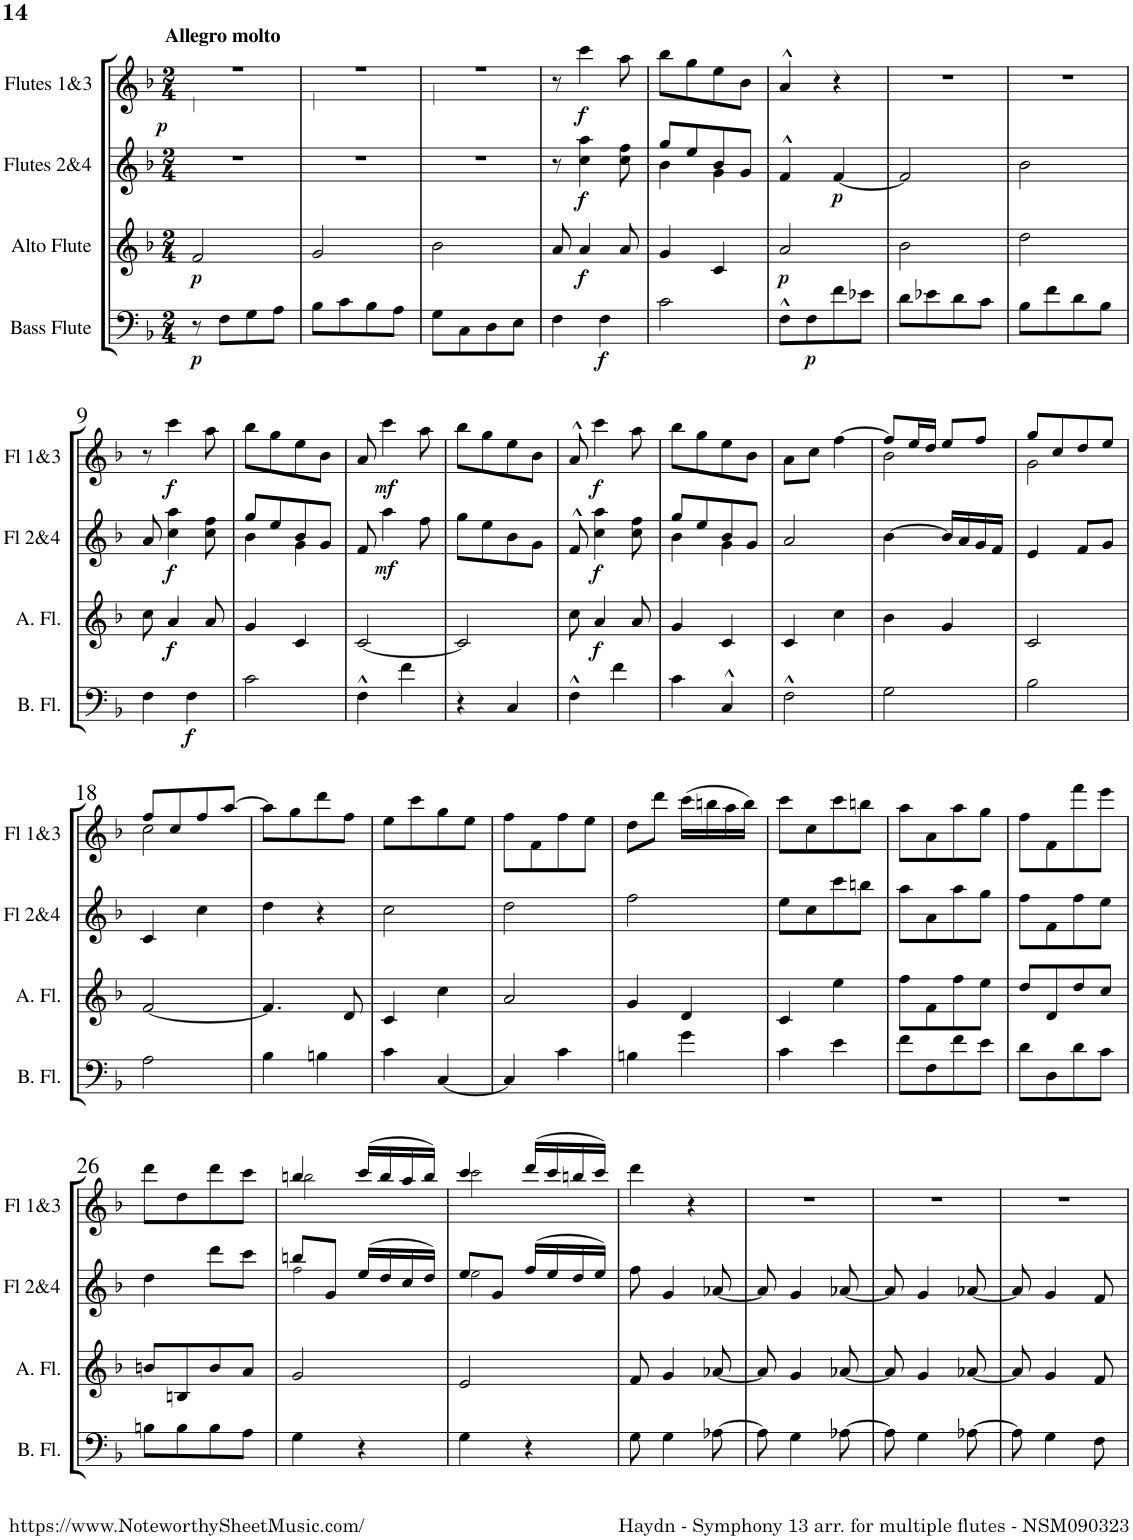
**kern	**dynam	**kern	**dynam	**kern	**dynam	**kern	**dynam
*part4	*part4	*part3	*part3	*part2	*part2	*part1	*part1
*staff4	*staff4	*staff3	*staff3	*staff2	*staff2	*staff1	*staff1
*I"Bass Flute	*	*I"Alto Flute	*	*I"Flutes 2&amp;4	*	*I"Flutes 1&amp;3	*
*I'B. Fl.	*	*I'A. Fl.	*	*I'Fl 2&amp;4	*	*I'Fl 1&amp;3	*
!!LO:PB:g=z
*clefF4	*	*clefG2	*	*clefG2	*	*clefG2	*
*k[b-]	*	*k[b-]	*	*k[b-]	*	*k[b-]	*
*M2/4	*	*M2/4	*	*M2/4	*	*M2/4	*
=1	=1	=1	=1	=1	=1	=1	=1
*	*	*	*	*^	*	*^	*
!	!	!	!	!	!	!	!LO:TX:a:B:t=Allegro molto	!	!
!	!LO:DY:b	!	!LO:DY:b	!	!	!	!	!	!LO:DY:b
8r	p	2f/	p	2r	2f!	.	2r	2f!\	p
8F\L	.	.	.	.	.	.	.	.	.
8G\	.	.	.	.	.	.	.	.	.
8A\J	.	.	.	.	.	.	.	.	.
=2	=2	=2	=2	=2	=2	=2	=2	=2	=2
8B-\L	.	2g/	.	2r	2g!	.	2r	2g!\	.
8c\	.	.	.	.	.	.	.	.	.
8B-\	.	.	.	.	.	.	.	.	.
8A\J	.	.	.	.	.	.	.	.	.
=3	=3	=3	=3	=3	=3	=3	=3	=3	=3
8G\L	.	2b-\	.	2r	2b-!	.	2r	2b-!\	.
8C\	.	.	.	.	.	.	.	.	.
8D\	.	.	.	.	.	.	.	.	.
8E\J	.	.	.	.	.	.	.	.	.
*	*	*	*	*v	*v	*	*	*	*
*	*	*	*	*	*	*v	*v	*
=4	=4	=4	=4	=4	=4	=4	=4
4F\	.	8a/	.	8r	.	8r	.
!	!	!	!LO:DY:b	!	!LO:DY:b	!	!LO:DY:b
.	.	4a/	f	4cc\ 4aa\	f	4ccc\	f
!	!LO:DY:b	!	!	!	!	!	!
4F\	f	.	.	.	.	.	.
.	.	8a/	.	8cc\ 8ff\	.	8aa\	.
=5	=5	=5	=5	=5	=5	=5	=5
*	*	*	*	*^	*	*	*
2c\	.	4g/	.	8gg/L	4b-\	.	8bb-\L	.
.	.	.	.	8ee/	.	.	8gg\	.
.	.	4c/	.	8b-/	4g\	.	8ee\	.
.	.	.	.	8g/J	.	.	8b-\J	.
*	*	*	*	*v	*v	*	*	*
=6	=6	=6	=6	=6	=6	=6	=6
!	!	!	!LO:DY:b	!	!	!	!
8F^^\L	.	2a/	p	4f^^/	.	4a^^/	.
!	!LO:DY:b	!	!	!	!	!	!
8F\	p	.	.	.	.	.	.
!	!	!	!	!	!LO:DY:b	!	!
8f\	.	.	.	[4f/	p	4r	.
8e-X\J	.	.	.	.	.	.	.
=7	=7	=7	=7	=7	=7	=7	=7
8d\L	.	2b-\	.	2f/]	.	2r	.
8e-X\	.	.	.	.	.	.	.
8d\	.	.	.	.	.	.	.
8c\J	.	.	.	.	.	.	.
=8	=8	=8	=8	=8	=8	=8	=8
8B-\L	.	2dd\	.	2b-\	.	2r	.
8f\	.	.	.	.	.	.	.
8d\	.	.	.	.	.	.	.
8B-\J	.	.	.	.	.	.	.
!!LO:LB:g=z
=9	=9	=9	=9	=9	=9	=9	=9
4F\	.	8cc\	.	8a/	.	8r	.
!	!	!	!LO:DY:b	!	!LO:DY:b	!	!LO:DY:b
.	.	4a/	f	4cc\ 4aa\	f	4ccc\	f
!	!LO:DY:b	!	!	!	!	!	!
4F\	f	.	.	.	.	.	.
.	.	8a/	.	8cc\ 8ff\	.	8aa\	.
=10	=10	=10	=10	=10	=10	=10	=10
*	*	*	*	*^	*	*	*
2c\	.	4g/	.	8gg/L	4b-\	.	8bb-\L	.
.	.	.	.	8ee/	.	.	8gg\	.
.	.	4c/	.	8b-/	4g\	.	8ee\	.
.	.	.	.	8g/J	.	.	8b-\J	.
*	*	*	*	*v	*v	*	*	*
=11	=11	=11	=11	=11	=11	=11	=11
4F^^\	.	[2c/	.	8f/	.	8a/	.
!	!	!	!	!	!LO:DY:b	!	!LO:DY:b
.	.	.	.	4aa\	mf	4ccc\	mf
4f\	.	.	.	.	.	.	.
.	.	.	.	8ff\	.	8aa\	.
=12	=12	=12	=12	=12	=12	=12	=12
4r	.	2c/]	.	8gg\L	.	8bb-\L	.
.	.	.	.	8ee\	.	8gg\	.
4C/	.	.	.	8b-\	.	8ee\	.
.	.	.	.	8g\J	.	8b-\J	.
=13	=13	=13	=13	=13	=13	=13	=13
4F^^\	.	8cc\	.	8f^^/	.	8a^^/	.
!	!	!	!LO:DY:b	!	!LO:DY:b	!	!LO:DY:b
.	.	4a/	f	4cc\ 4aa\	f	4ccc\	f
4f\	.	.	.	.	.	.	.
.	.	8a/	.	8cc\ 8ff\	.	8aa\	.
=14	=14	=14	=14	=14	=14	=14	=14
*	*	*	*	*^	*	*	*
4c\	.	4g/	.	8gg/L	4b-\	.	8bb-\L	.
.	.	.	.	8ee/	.	.	8gg\	.
4C^^/	.	4c/	.	8b-/	4g\	.	8ee\	.
.	.	.	.	8g/J	.	.	8b-\J	.
*	*	*	*	*v	*v	*	*	*
=15	=15	=15	=15	=15	=15	=15	=15
2F^^\	.	4c/	.	2a/	.	8a\L	.
.	.	.	.	.	.	8cc\J	.
.	.	4cc\	.	.	.	[>4ff\	.
=16	=16	=16	=16	=16	=16	=16	=16
*	*	*	*	*	*	*^	*
2G\	.	4b-\	.	[4b-\	.	8ff/L]	2b-\	.
.	.	.	.	.	.	16ee/L	.	.
.	.	.	.	.	.	16dd/JJ	.	.
.	.	4g/	.	16b-/LL]	.	8ee/L	.	.
.	.	.	.	16a/	.	.	.	.
.	.	.	.	16g/	.	8ff/J	.	.
.	.	.	.	16f/JJ	.	.	.	.
=17	=17	=17	=17	=17	=17	=17	=17	=17
2B-\	.	2c/	.	4e/	.	8gg/L	2g\	.
.	.	.	.	.	.	8cc/	.	.
.	.	.	.	8f/L	.	8dd/	.	.
.	.	.	.	8g/J	.	8ee/J	.	.
!!LO:LB:g=z	!!
=18	=18	=18	=18	=18	=18	=18	=18	=18
2A\	.	[2f/	.	4c/	.	8ff/L	2cc\	.
.	.	.	.	.	.	8cc/	.	.
.	.	.	.	4cc\	.	8ff/	.	.
.	.	.	.	.	.	[8aa/J	.	.
*	*	*	*	*	*	*v	*v	*
=19	=19	=19	=19	=19	=19	=19	=19
4B-\	.	4.f/]	.	4dd\	.	8aa\L]	.
.	.	.	.	.	.	8gg\	.
4Bn\	.	.	.	4r	.	8ddd\	.
.	.	8d/	.	.	.	8ff\J	.
=20	=20	=20	=20	=20	=20	=20	=20
4c\	.	4c/	.	2cc\	.	8ee\L	.
.	.	.	.	.	.	8ccc\	.
[4C/	.	4cc\	.	.	.	8gg\	.
.	.	.	.	.	.	8ee\J	.
=21	=21	=21	=21	=21	=21	=21	=21
4C/]	.	2a/	.	2dd\	.	8ff\L	.
.	.	.	.	.	.	8f\	.
4c\	.	.	.	.	.	8ff\	.
.	.	.	.	.	.	8ee\J	.
=22	=22	=22	=22	=22	=22	=22	=22
4Bn\	.	4g/	.	2ff\	.	8dd\L	.
.	.	.	.	.	.	8ddd\J	.
4g\	.	4d/	.	.	.	(16ccc\LL	.
.	.	.	.	.	.	16bbn\	.
.	.	.	.	.	.	16aa\	.
.	.	.	.	.	.	16bb\JJ)	.
=23	=23	=23	=23	=23	=23	=23	=23
4c\	.	4c/	.	8ee\L	.	8ccc\L	.
.	.	.	.	8cc\	.	8cc\	.
4e\	.	4ee\	.	8ccc\	.	8ccc\	.
.	.	.	.	8bbn\J	.	8bbn\J	.
=24	=24	=24	=24	=24	=24	=24	=24
8f\L	.	8ff\L	.	8aa\L	.	8aa\L	.
8F\	.	8f\	.	8a\	.	8a\	.
8f\	.	8ff\	.	8aa\	.	8aa\	.
8e\J	.	8ee\J	.	8gg\J	.	8gg\J	.
=25	=25	=25	=25	=25	=25	=25	=25
8d\L	.	8dd/L	.	8ff\L	.	8ff\L	.
8D\	.	8d/	.	8f\	.	8f\	.
8d\	.	8dd/	.	8ff\	.	8fff\	.
8c\J	.	8cc/J	.	8ee\J	.	8eee\J	.
!!LO:LB:g=z
=26	=26	=26	=26	=26	=26	=26	=26
8Bn\L	.	8bn/L	.	4dd\	.	8ddd\L	.
8B\	.	8Bn/	.	.	.	8dd\	.
8B\	.	8b/	.	8ddd\L	.	8ddd\	.
8A\J	.	8a/J	.	8ccc\J	.	8ccc\J	.
=27	=27	=27	=27	=27	=27	=27	=27
*	*	*	*	*^	*	*^	*
4G\	.	2g/	.	8bbn/L	2ff!\	.	4bbn/	2bb!\	.
.	.	.	.	8g/J	.	.	.	.	.
4r	.	.	.	(16ee/LL	.	.	(16ccc/LL	.	.
.	.	.	.	16dd/	.	.	16bb/	.	.
.	.	.	.	16cc/	.	.	16aa/	.	.
.	.	.	.	16dd/JJ)	.	.	16bb/JJ)	.	.
=28	=28	=28	=28	=28	=28	=28	=28	=28	=28
4G\	.	2e/	.	8ee/L	2ee!\	.	4ccc/	2ccc!\	.
.	.	.	.	8g/J	.	.	.	.	.
4r	.	.	.	(16ff/LL	.	.	(16ddd/LL	.	.
.	.	.	.	16ee/	.	.	16ccc/	.	.
.	.	.	.	16dd/	.	.	16bbn/	.	.
.	.	.	.	16ee/JJ)	.	.	16ccc/JJ)	.	.
*	*	*	*	*v	*v	*	*	*	*
*	*	*	*	*	*	*v	*v	*
=29	=29	=29	=29	=29	=29	=29	=29
8G\	.	8f/	.	8ff\	.	4ddd\	.
4G\	.	4g/	.	4g/	.	.	.
.	.	.	.	.	.	4r	.
[8A-X\	.	[8a-X/	.	[8a-X/	.	.	.
=30	=30	=30	=30	=30	=30	=30	=30
8A-\]	.	8a-/]	.	8a-/]	.	2r	.
4G\	.	4g/	.	4g/	.	.	.
[8A-X\	.	[8a-X/	.	[8a-X/	.	.	.
=31	=31	=31	=31	=31	=31	=31	=31
8A-\]	.	8a-/]	.	8a-/]	.	2r	.
4G\	.	4g/	.	4g/	.	.	.
[8A-X\	.	[8a-X/	.	[8a-X/	.	.	.
=32	=32	=32	=32	=32	=32	=32	=32
8A-\]	.	8a-/]	.	8a-/]	.	2r	.
4G\	.	4g/	.	4g/	.	.	.
8F\	.	8f/	.	8f/	.	.	.
=	=	=	=	=	=	=	=
*-	*-	*-	*-	*-	*-	*-	*-
